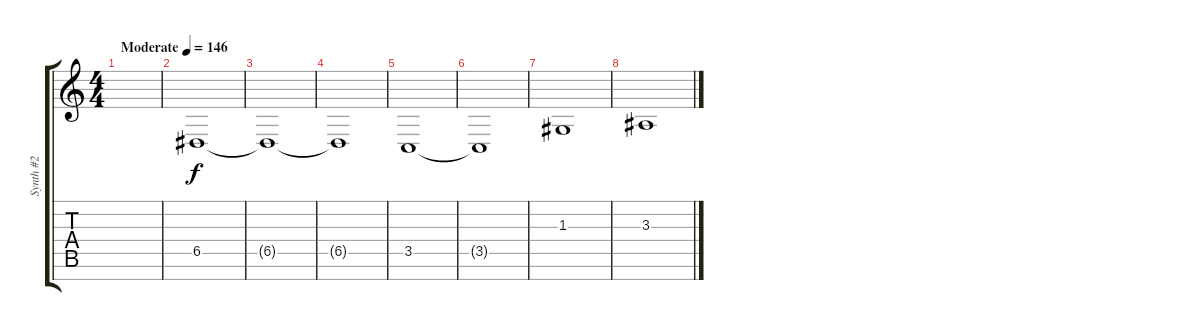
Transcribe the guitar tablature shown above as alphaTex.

\track ("Synth #2" "Synth #2") {instrument synthstrings1}
\staff {score tabs}
\tuning (E4 B3 G3 D3 A2 E2 B1) {hide}
\ts (4 4)
\tempo (146 "Moderate")
\clef g2
\ks c
|
6.5.1{volume 11} |
6.5{t}.1 |
6.5{t}.1 |
3.5.1 |
3.5{t}.1 |
1.3.1 |
3.3.1
